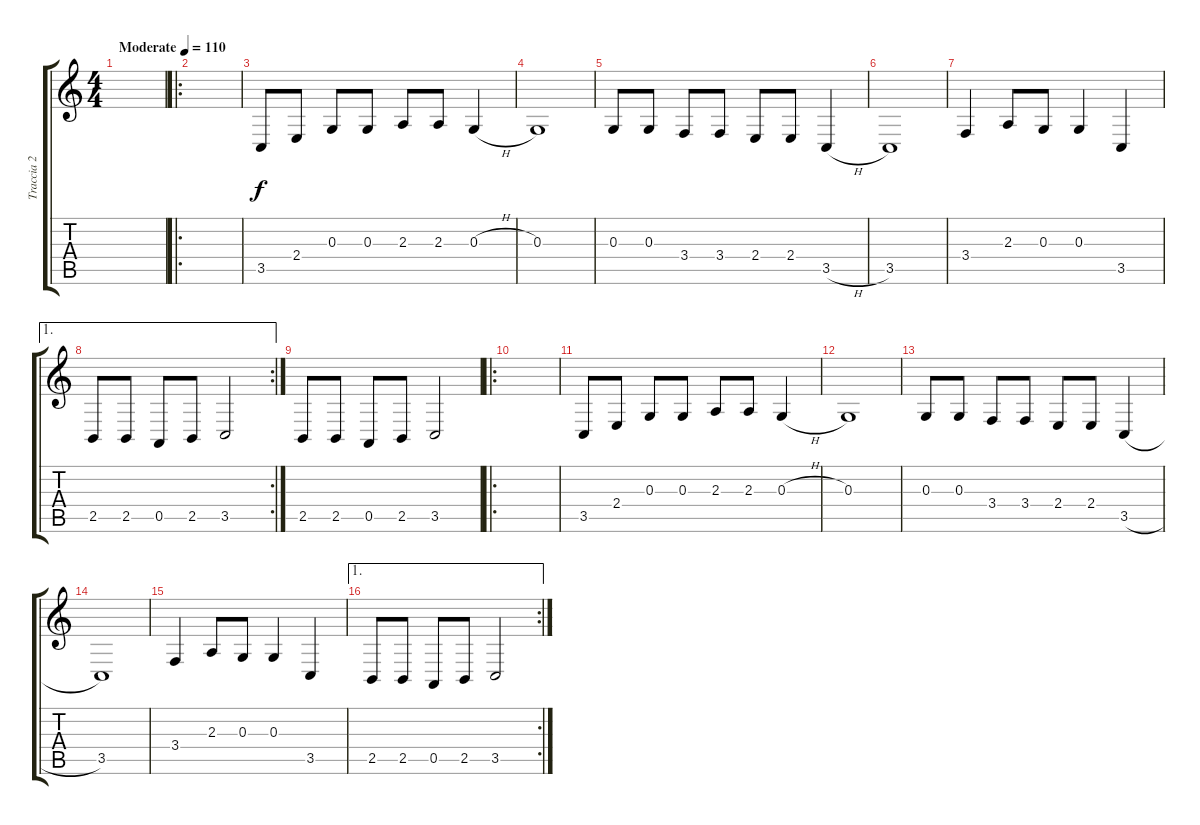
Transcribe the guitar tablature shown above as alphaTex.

\track ("Traccia 2" "Traccia 2") {instrument clarinet}
\staff {score tabs}
\tuning (E4 B3 G3 D3 A2 E2) {hide}
\ts (4 4)
\tempo (110 "Moderate")
\clef g2
\ks c
|
\ro
|
3.5.8 2.4.8 0.3.8 0.3.8 2.3.8 2.3.8 0.3{h}.4 |
0.3.1 |
0.3.8 0.3.8 3.4.8 3.4.8 2.4.8 2.4.8 3.5{h}.4 |
3.5.1 |
3.4.4 2.3.8 0.3.8 0.3.4 3.5.4 |
\ae 1
\rc 2
2.5.8 2.5.8 0.5.8 2.5.8 3.5.2 |
2.5.8 2.5.8 0.5.8 2.5.8 3.5.2 |
\ro
|
3.5.8 2.4.8 0.3.8 0.3.8 2.3.8 2.3.8 0.3{h}.4 |
0.3.1 |
0.3.8 0.3.8 3.4.8 3.4.8 2.4.8 2.4.8 3.5{h}.4 |
3.5.1 |
3.4.4 2.3.8 0.3.8 0.3.4 3.5.4 |
\ae 1
\rc 2
2.5.8 2.5.8 0.5.8 2.5.8 3.5.2
